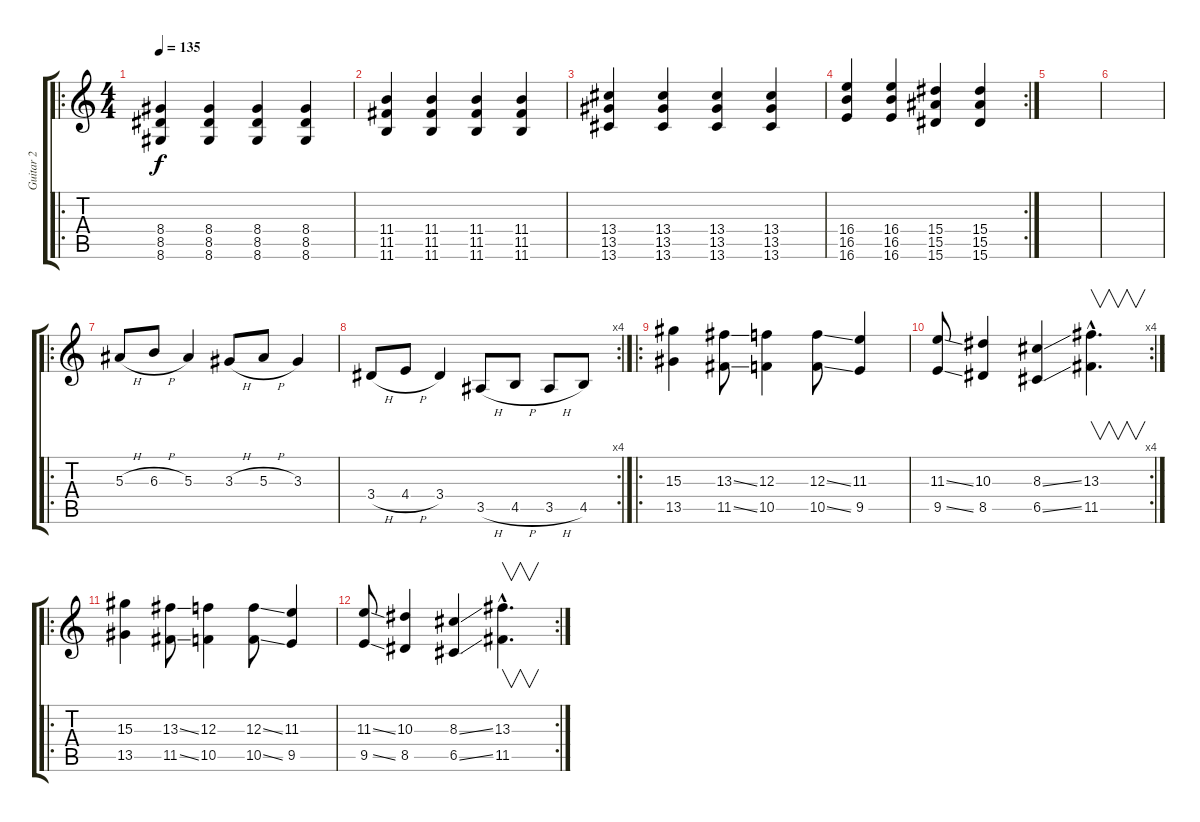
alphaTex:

\track ("Guitar 2" "Guitar 2") {instrument distortionguitar}
\staff {score tabs}
\tuning (D4 A3 F3 C3 G2 C2) {hide}
\ro
\ts (4 4)
\tempo 135
\clef g2
\ks c
(8.4 8.5 8.6).4{dy f} (8.4 8.5 8.6).4 (8.4 8.5 8.6).4 (8.4 8.5 8.6).4 |
(11.4 11.5 11.6).4 (11.4 11.5 11.6).4 (11.4 11.5 11.6).4 (11.4 11.5 11.6).4 |
(13.4 13.5 13.6).4 (13.4 13.5 13.6).4 (13.4 13.5 13.6).4 (13.4 13.5 13.6).4 |
\rc 2
(16.4 16.5 16.6).4 (16.4 16.5 16.6).4 (15.4 15.5 15.6).4 (15.4 15.5 15.6).4 |
|
|
\ro
5.3{h}.8 6.3{h}.8 5.3.4 3.3{h}.8 5.3{h}.8 3.3.4 |
\rc 4
3.4{h}.8 4.4{h}.8 3.4.4 3.5{h}.8 4.5{h}.8 3.5{h}.8 4.5.8 |
\ro
(15.3 13.5).4 (13.3{ss} 11.5{ss}).8 (12.3 10.5).4 (12.3{ss} 10.5{ss}).8 (11.3 9.5).4 |
\rc 4
(11.3{ss} 9.5{ss}).8 (10.3 8.5).4 (8.3{ss} 6.5{ss}).4 (13.3{hac} 11.5{hac}).4{v d} |
\ro
(15.3 13.5).4 (13.3{ss} 11.5{ss}).8 (12.3 10.5).4 (12.3{ss} 10.5{ss}).8 (11.3 9.5).4 |
\rc 2
(11.3{ss} 9.5{ss}).8 (10.3 8.5).4 (8.3{ss} 6.5{ss}).4 (13.3{hac} 11.5{hac}).4{v d}
